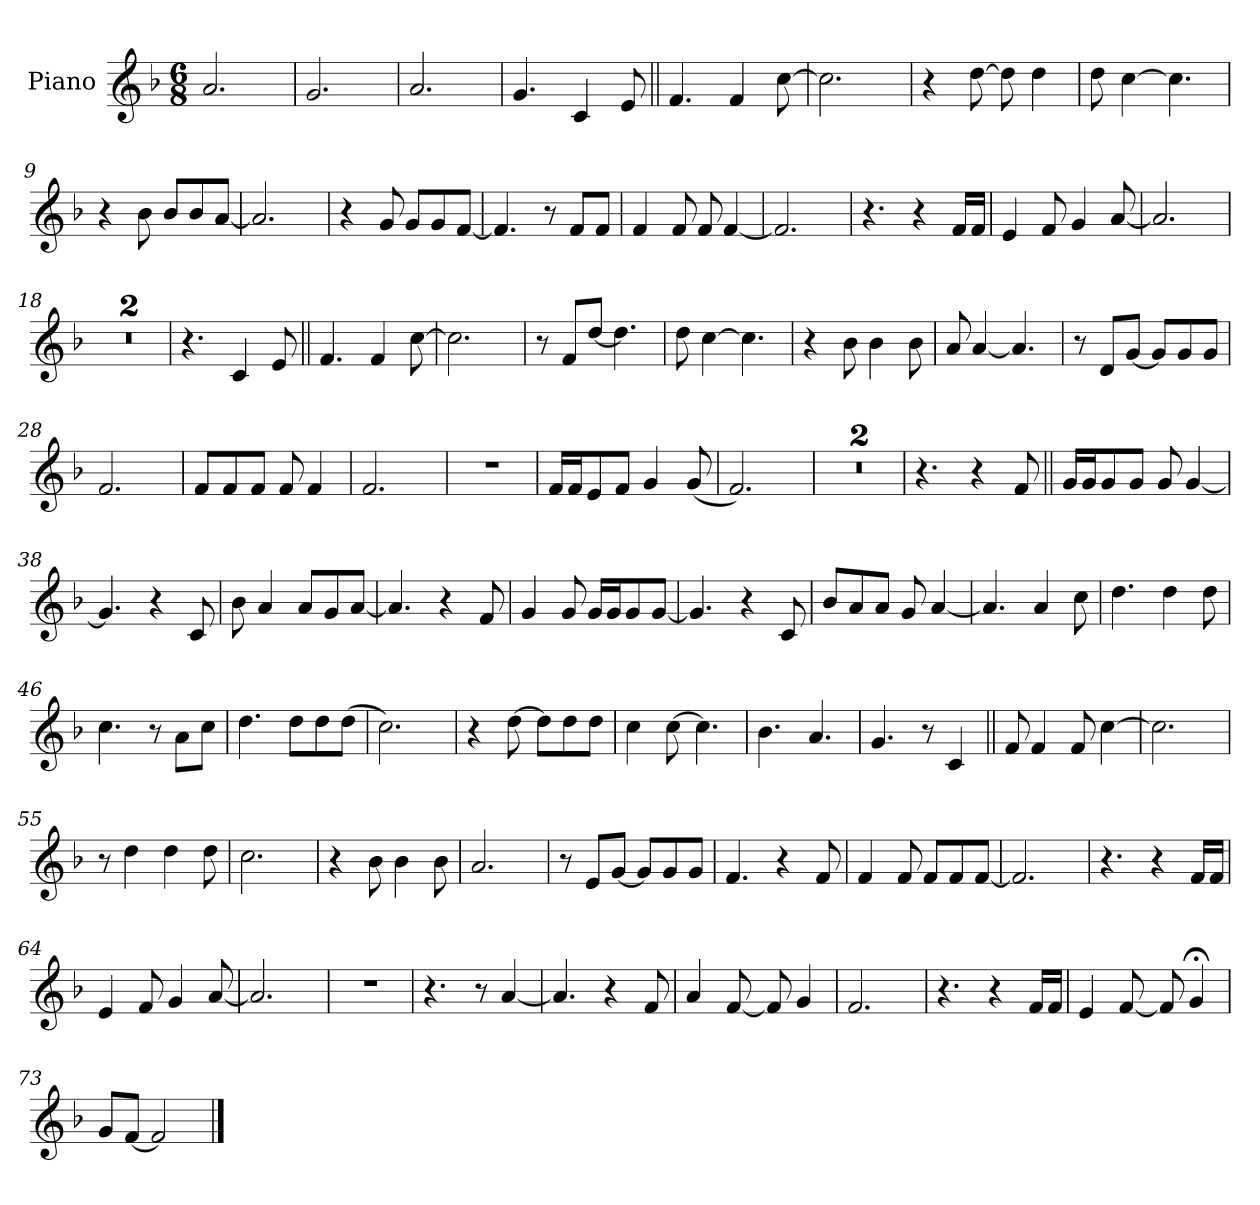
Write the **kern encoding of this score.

**kern
*part1
*staff1
*I"Piano
*I'Pno.
*clefG2
*k[b-]
*M6/8
*MM114
=1
2.a!
=2
2.g!
=3
2.a!
=4
4.g!
4c
8e
=5||
4.f
4f
[8cc
=6
2.cc]
=7
4r
[8dd
8dd]
4dd
=8
8dd
[4cc
4.cc]
=9
4r
8b-
8b-L
8b-
[8aJ
=10
2.a]
=11
4r
8g
8gL
8g
[8fJ
=12
4.f]
8r
8fL
8fJ
=13
4f
8f
8f
[4f
=14
2.f]
=15
4.r
4r
16fLL
16fJJ
=16
4e
8f
4g
[8a
=17
2.a]
=18
2.r
=19
2.r
=20
4.r
4c
8e
=21||
4.f
4f
[8cc
=22
2.cc]
=23
8r
8fL
[8ddJ
4.dd]
=24
8dd
[4cc
4.cc]
=25
4r
8b-
4b-
8b-
=26
8a
[4a
4.a]
=27
8r
8dL
[8gJ
8gL]
8g
8gJ
=28
2.f
=29
8fL
8f
8fJ
8f
4f
=30
2.f
=31
2.r
=32
16fLL
16fJ
8e
8fJ
4g
(8g
=33
2.f)
=34
2.r
=35
2.r
=36
4.r
4r
8f
=37||
16gLL
16gJ
8g
8gJ
8g
[4g
=38
4.g]
4r
8c
=39
8b-
4a
8aL
8g
[8aJ
=40
4.a]
4r
8f
=41
4g
8g
16gLL
16gJ
8g
[8gJ
=42
4.g]
4r
8c
=43
8b-L
8a
8aJ
8g
[4a
=44
4.a]
4a
8cc
=45
4.dd
4dd
8dd
=46
4.cc
8r
8aL
8ccJ
=47
4.dd
8ddL
8dd
(8ddJ
=48
2.cc)
=49
4r
[8dd
8ddL]
8dd
8ddJ
=50
4cc
[8cc
4.cc]
=51
4.b-
4.a
=52
4.g
8r
4c
=53||
8f
4f
8f
[4cc
=54
2.cc]
=55
8r
4dd
4dd
8dd
=56
2.cc
=57
4r
8b-
4b-
8b-
=58
2.a
=59
8r
8eL
[8gJ
8gL]
8g
8gJ
=60
4.f
4r
8f
=61
4f
8f
8fL
8f
[8fJ
=62
2.f]
=63
4.r
4r
16fLL
16fJJ
=64
4e
8f
4g
[8a
=65
2.a]
=66
2.r
=67
4.r
8r
[4a
=68
4.a]
4r
8f
=69
4a
[8f
8f]
4g
=70
2.f
=71
4.r
4r
16fLL
16fJJ
=72
4e
[8f
8f]
4g;<
=73
8gL
[8fJ
2f]
==
*-
